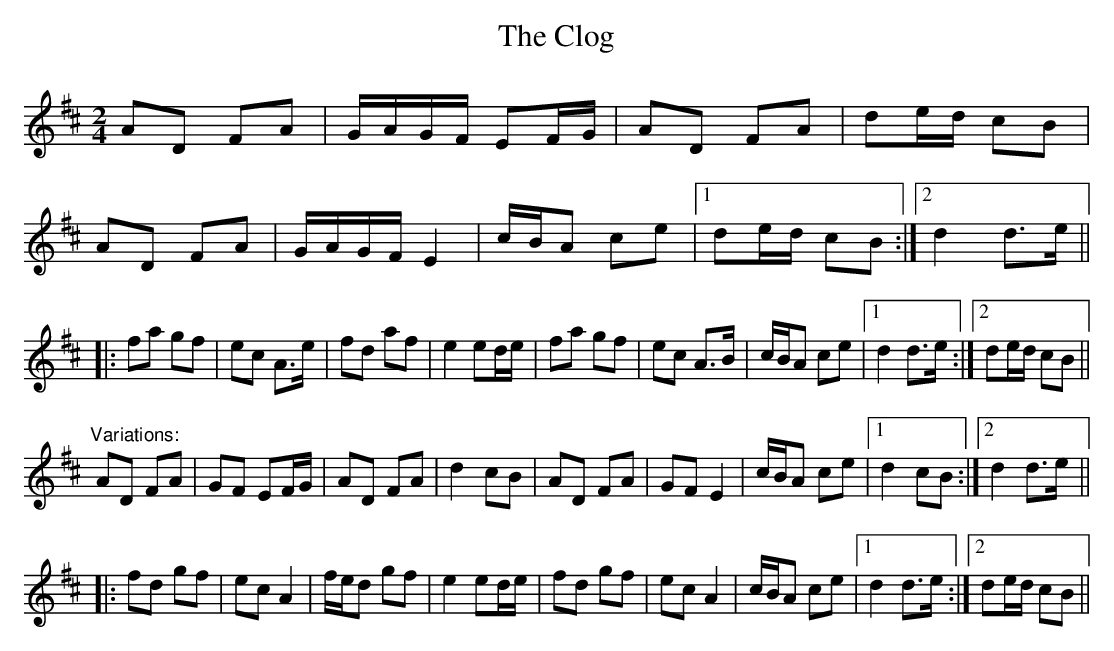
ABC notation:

X:1
T:Clog, The
M:2/4
L:1/8
K:D
AD FA|G/A/G/F/ EF/G/|AD FA|de/d/ cB|
AD FA|G/A/G/F/ E2|c/B/A ce|1 de/d/ cB:|2 d2 d>e||
|:fa gf|ec A>e|fd af|e2 ed/e/|fa gf|ec A>B|c/B/A ce|1 d2 d>e:|2 de/d/ cB||
"Variations:"
AD FA|GF EF/G/|AD FA|d2 cB|AD FA|GF E2|c/B/A ce|1 d2 cB:|2 d2 d>e||
|:fd gf|ec A2|f/e/d gf|e2 ed/e/|fd gf|ec A2|c/B/A ce|1 d2 d>e:|2 de/d/ cB||
